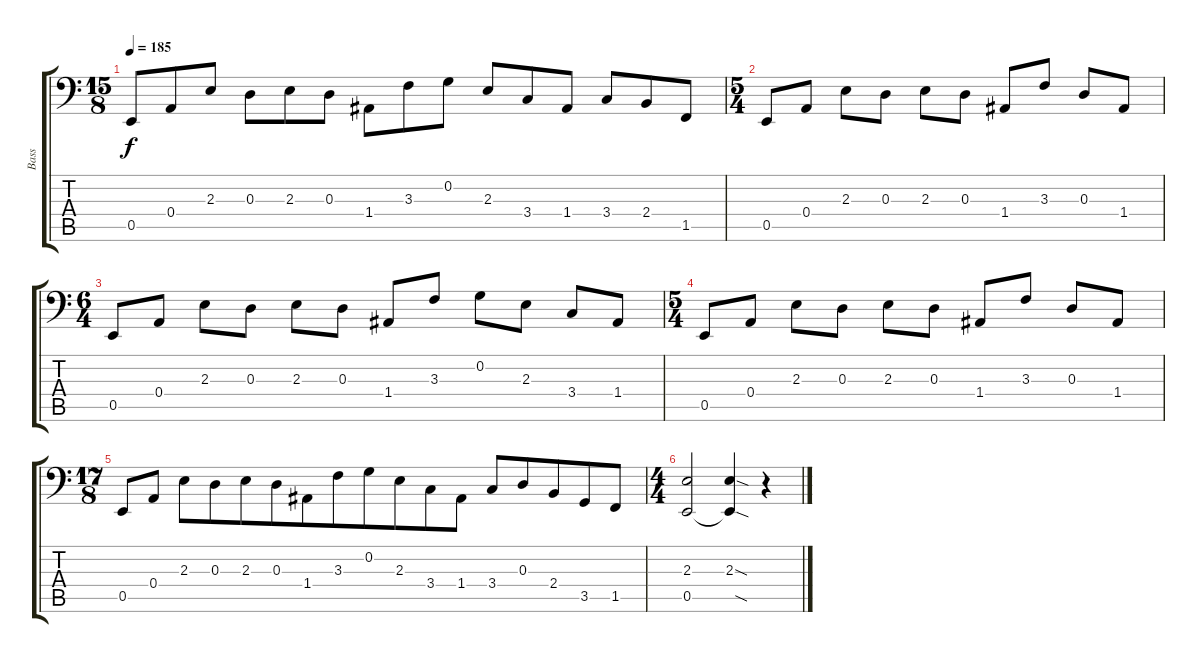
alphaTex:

\track ("Bass" "Bass") {instrument electricbassfinger}
\staff {score tabs}
\tuning (C3 G2 D2 A1 E1 B0) {hide}
\ts (15 8)
\tempo 185
\clef f4
\ks c
0.5.8{dy f} 0.4.8 2.3.8 0.3.8 2.3.8 0.3.8 1.4.8 3.3.8 0.2.8 2.3.8 3.4.8 1.4.8 3.4.8 2.4.8 1.5.8 |
\ts (5 4)
0.5.8 0.4.8 2.3.8 0.3.8 2.3.8 0.3.8 1.4.8 3.3.8 0.3.8 1.4.8 |
\ts (6 4)
0.5.8 0.4.8 2.3.8 0.3.8 2.3.8 0.3.8 1.4.8 3.3.8 0.2.8 2.3.8 3.4.8 1.4.8 |
\ts (5 4)
0.5.8 0.4.8 2.3.8 0.3.8 2.3.8 0.3.8 1.4.8 3.3.8 0.3.8 1.4.8 |
\ts (17 8)
0.5.8{beam merge} 0.4.8 2.3.8{beam merge} 0.3.8{beam merge} 2.3.8{beam merge} 0.3.8{beam merge} 1.4.8 3.3.8{beam merge} 0.2.8{beam merge} 2.3.8{beam merge} 3.4.8{beam merge} 1.4.8 3.4.8{beam merge} 0.3.8{beam merge} 2.4.8{beam merge} 3.5.8{beam merge} 1.5.8 |
\ts (4 4)
(2.3 0.5).2 (2.3{sod} 0.5{sod t}).4 r.4
